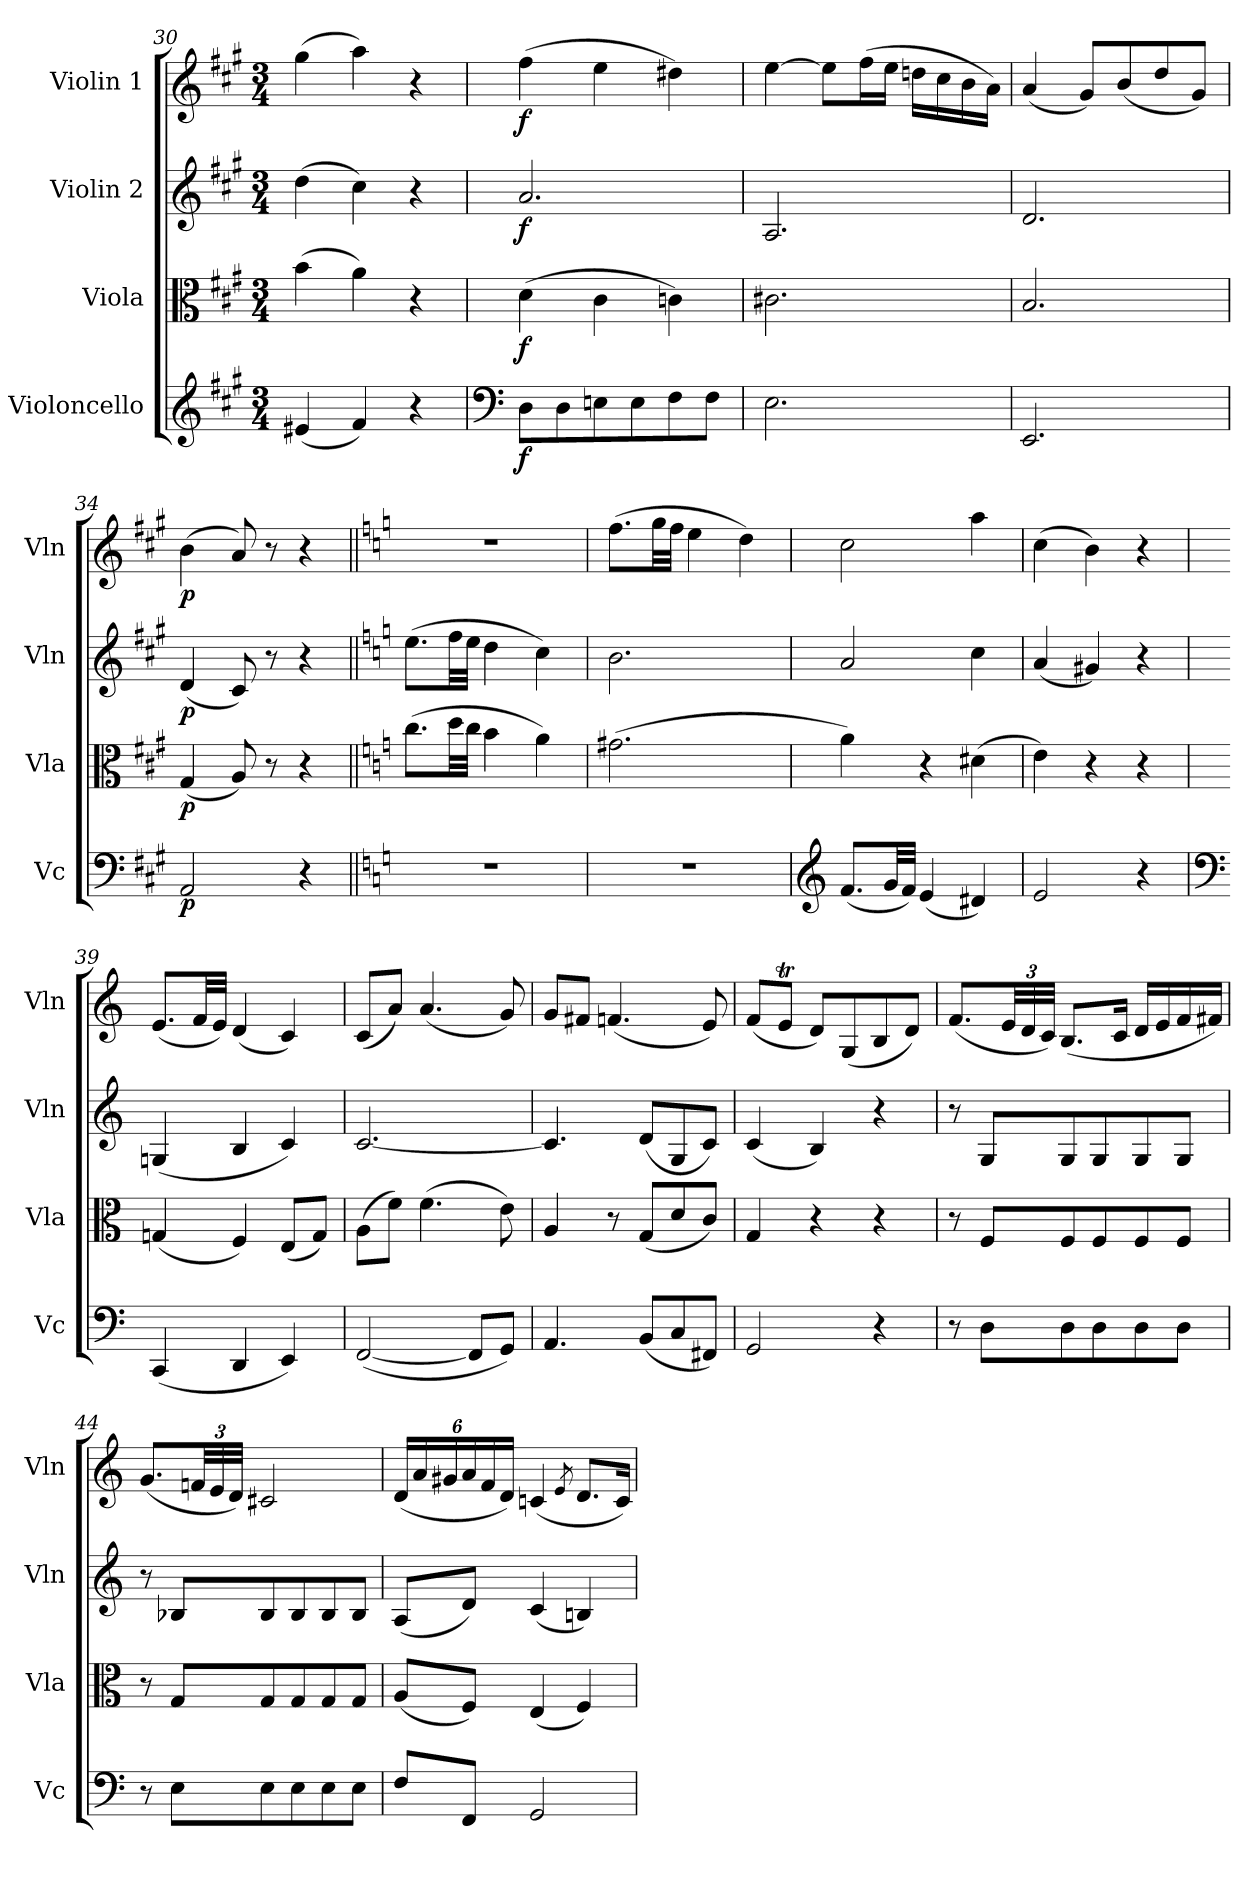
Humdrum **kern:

**kern	**dynam	**kern	**dynam	**kern	**dynam	**kern	**dynam
*part4	*part4	*part3	*part3	*part2	*part2	*part1	*part1
*staff4	*staff4	*staff3	*staff3	*staff2	*staff2	*staff1	*staff1
*I"Violoncello	*	*I"Viola	*	*I"Violin 2	*	*I"Violin 1	*
*I'Vc	*	*I'Vla	*	*I'Vln	*	*I'Vln	*
*clefG2	*	*clefC3	*	*clefG2	*	*clefG2	*
*k[f#c#g#]	*	*k[f#c#g#]	*	*k[f#c#g#]	*	*k[f#c#g#]	*
*M3/4	*	*M3/4	*	*M3/4	*	*M3/4	*
=30	=30	=30	=30	=30	=30	=30	=30
(4e#X/	.	(4b\	.	(4dd\	.	(4gg#\	.
4f#/)	.	4a\)	.	4cc#\)	.	4aa\)	.
4r	.	4r	.	4r	.	4r	.
=31	=31	=31	=31	=31	=31	=31	=31
*clefF4	*	*	*	*	*	*	*
!	!LO:DY:b	!	!LO:DY:b	!	!LO:DY:b	!	!LO:DY:b
8D\L	f	(4d\	f	2.a/	f	(4ff#\	f
8D\	.	.	.	.	.	.	.
8En\	.	4c#\	.	.	.	4ee\	.
8E\	.	.	.	.	.	.	.
8F#\	.	4cn\)	.	.	.	4dd#X\)	.
8F#\J	.	.	.	.	.	.	.
=32	=32	=32	=32	=32	=32	=32	=32
2.E\	.	2.c#X\	.	2.A/	.	[4ee\	.
.	.	.	.	.	.	8ee\L]	.
.	.	.	.	.	.	(16ff#\L	.
.	.	.	.	.	.	16ee\JJ	.
.	.	.	.	.	.	16ddn\LL	.
.	.	.	.	.	.	16cc#\	.
.	.	.	.	.	.	16b\	.
.	.	.	.	.	.	16a\JJ)	.
=33	=33	=33	=33	=33	=33	=33	=33
2.EE/	.	2.B/	.	2.d/	.	(4a/	.
.	.	.	.	.	.	8g#/L)	.
.	.	.	.	.	.	(8b/	.
.	.	.	.	.	.	8dd/	.
.	.	.	.	.	.	8g#/J)	.
=34	=34	=34	=34	=34	=34	=34	=34
!	!LO:DY:b	!	!LO:DY:b	!	!LO:DY:b	!	!LO:DY:b
2AA/	p	(4G#/	p	(4d/	p	(4b\	p
.	.	8A/)	.	8c#/)	.	8a/)	.
.	.	8r	.	8r	.	8r	.
4r	.	4r	.	4r	.	4r	.
!!LO:LB:g=z
=35||	=35||	=35||	=35||	=35||	=35||	=35||	=35||
*k[]	*	*k[]	*	*k[]	*	*k[]	*
2.r	.	(8.cc\L	.	(8.ee\L	.	2.r	.
.	.	32dd\LL	.	32ff\LL	.	.	.
.	.	32cc\JJJ	.	32ee\JJJ	.	.	.
.	.	4b\	.	4dd\	.	.	.
.	.	4a\)	.	4cc\)	.	.	.
=36	=36	=36	=36	=36	=36	=36	=36
2.r	.	(2.g#X\	.	2.b\	.	(8.ff\L	.
.	.	.	.	.	.	32gg\LL	.
.	.	.	.	.	.	32ff\JJJ	.
.	.	.	.	.	.	4ee\	.
.	.	.	.	.	.	4dd\)	.
=37	=37	=37	=37	=37	=37	=37	=37
*clefG2	*	*	*	*	*	*	*
(8.f/L	.	4a\)	.	2a/	.	2cc\	.
32g/LL	.	.	.	.	.	.	.
32f/JJJ)	.	.	.	.	.	.	.
(4e/	.	4r	.	.	.	.	.
4d#X/)	.	(4d#X\	.	4cc\	.	4aa\	.
=38	=38	=38	=38	=38	=38	=38	=38
2e/	.	4e\)	.	(4a/	.	(4cc\	.
.	.	4r	.	4g#X/)	.	4b\)	.
4r	.	4r	.	4r	.	4r	.
=39	=39	=39	=39	=39	=39	=39	=39
*clefF4	*	*	*	*	*	*	*
(4CC/	.	(4Gn/	.	(4Gn/	.	(8.e/L	.
.	.	.	.	.	.	32f/LL	.
.	.	.	.	.	.	32e/JJJ)	.
4DD/	.	4F/)	.	4B/	.	(4d/	.
4EE/)	.	(8E/L	.	4c/)	.	4c/)	.
.	.	8G/J)	.	.	.	.	.
=40	=40	=40	=40	=40	=40	=40	=40
([2FF/	.	(8A\L	.	[2.c/	.	(8c/L	.
.	.	8f\J)	.	.	.	8a/J)	.
.	.	(4.f\	.	.	.	(4.a/	.
8FF/L]	.	.	.	.	.	.	.
8GG/J)	.	8e\)	.	.	.	8g/)	.
=41	=41	=41	=41	=41	=41	=41	=41
4.AA/	.	4A/	.	4.c/]	.	8g/L	.
.	.	.	.	.	.	8f#X/J	.
.	.	8r	.	.	.	(4.fn/	.
(8BB/L	.	(8G/L	.	(8d/L	.	.	.
8C/	.	8d/	.	8G/	.	.	.
8FF#X/J)	.	8c/J)	.	8c/J)	.	8e/)	.
!!LO:LB:g=z
=42	=42	=42	=42	=42	=42	=42	=42
2GG/	.	4G/	.	(4c/	.	(8f/L	.
.	.	.	.	.	.	8et/J	.
.	.	4r	.	4B/)	.	8d/L)	.
.	.	.	.	.	.	(8G/	.
4r	.	4r	.	4r	.	8B/	.
.	.	.	.	.	.	8d/J)	.
=43	=43	=43	=43	=43	=43	=43	=43
8r	.	8r	.	8r	.	(8.f/L	.
8D\L	.	8F/L	.	8G/L	.	.	.
*	*	*	*	*	*	*Xbrackettup	*
.	.	.	.	.	.	48e/LL	.
.	.	.	.	.	.	48d/	.
.	.	.	.	.	.	48c/JJJ)	.
8D\	.	8F/	.	8G/	.	(8.B/L	.
8D\	.	8F/	.	8G/	.	.	.
.	.	.	.	.	.	16c/Jk	.
8D\	.	8F/	.	8G/	.	16d/LL	.
.	.	.	.	.	.	16e/	.
8D\J	.	8F/J	.	8G/J	.	16f/	.
.	.	.	.	.	.	16f#X/JJ)	.
=44	=44	=44	=44	=44	=44	=44	=44
8r	.	8r	.	8r	.	(8.g/L	.
8E\L	.	8G/L	.	8B-X/L	.	.	.
.	.	.	.	.	.	48fn/LL	.
.	.	.	.	.	.	48e/	.
.	.	.	.	.	.	48d/JJJ)	.
8E\	.	8G/	.	8B-/	.	2c#X/	.
8E\	.	8G/	.	8B-/	.	.	.
8E\	.	8G/	.	8B-/	.	.	.
8E\J	.	8G/J	.	8B-/J	.	.	.
=45	=45	=45	=45	=45	=45	=45	=45
8F/L	.	(8A/L	.	(8A/L	.	(24d/LL	.
.	.	.	.	.	.	24a/	.
.	.	.	.	.	.	24g#X/	.
8FF/J	.	8F/J)	.	8d/J)	.	24a/	.
.	.	.	.	.	.	24f/	.
.	.	.	.	.	.	24d/JJ)	.
2GG/	.	(4E/	.	(4c/	.	(4cn/	.
.	.	.	.	.	.	8qe/	.
.	.	4F/)	.	4Bn/)	.	8.d/L	.
.	.	.	.	.	.	16c/Jk)	.
=	=	=	=	=	=	=	=
*-	*-	*-	*-	*-	*-	*-	*-
